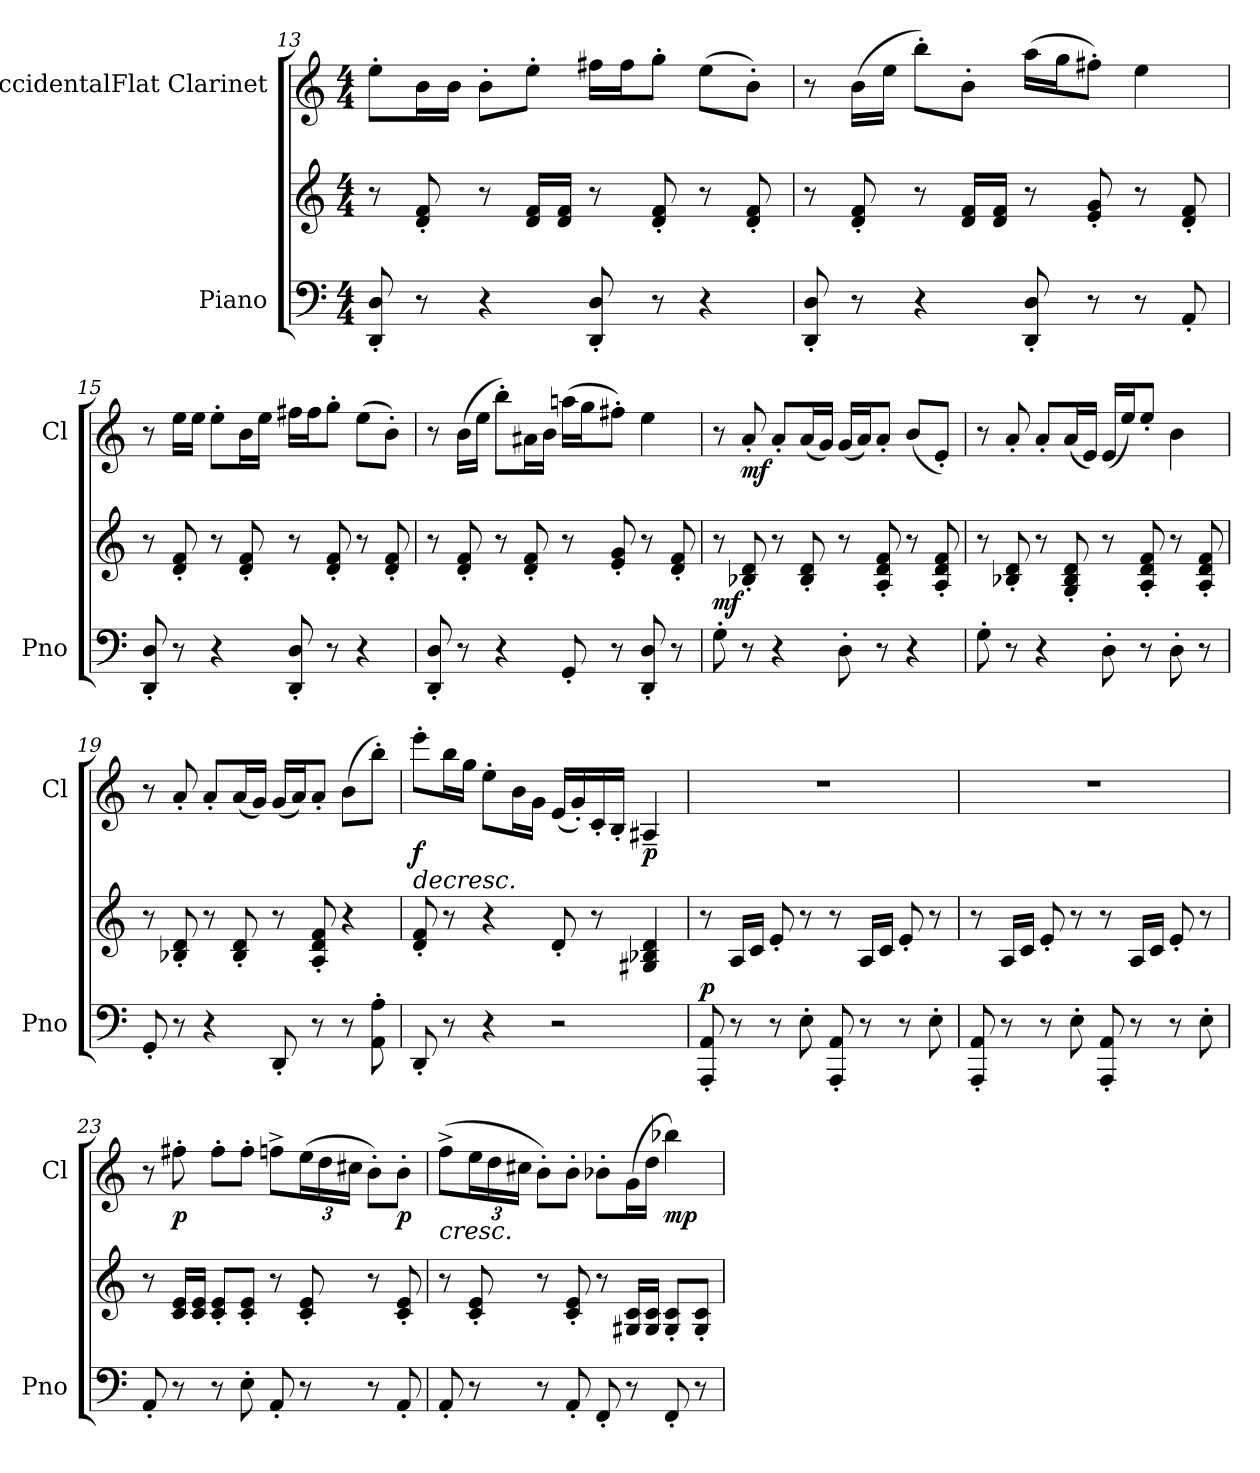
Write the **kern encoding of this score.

**kern	**kern	**dynam	**kern	**dynam
*part2	*part2	*part2	*part1	*part1
*staff3	*staff2	*staff2/3	*staff1	*staff1
*I"Piano	*	*	*I"BaccidentalFlat Clarinet	*
*I'Pno	*	*	*I'Cl	*
*clefF4	*clefG2	*	*clefG2	*
*	*	*	*ITrd1c2	*
*k[]	*k[]	*	*k[b-e-]	*
*M4/4	*M4/4	*	*M4/4	*
=13	=13	=13	=13	=13
8DD/' 8D/'	8r	.	8dd'\L	.
8r	8d/' 8f/'	.	16a\L	.
.	.	.	16a\JJ	.
4r	8r	.	8a'\L	.
.	16d/ 16f/LL	.	8dd'\J	.
.	16d/ 16f/JJ	.	.	.
8DD/' 8D/'	8r	.	16een\LL	.
.	.	.	16ee\J	.
8r	8d/' 8f/'	.	8ff'\J	.
4r	8r	.	(8dd\L	.
.	8d/' 8f/'	.	8a'\J)	.
!!LO:LB:g=z
=14	=14	=14	=14	=14
8DD/' 8D/'	8r	.	8r	.
8r	8d/' 8f/'	.	(16a\LL	.
.	.	.	16dd\JJ	.
4r	8r	.	8aa'\L)	.
.	16d/ 16f/LL	.	8a'\J	.
.	16d/ 16f/JJ	.	.	.
8DD/' 8D/'	8r	.	(16gg\LL	.
.	.	.	16ff\J	.
8r	8e/' 8g/'	.	8een'\J)	.
8r	8r	.	4dd\	.
8AA'/	8d/' 8f/'	.	.	.
=15	=15	=15	=15	=15
8DD/' 8D/'	8r	.	8r	.
8r	8d/' 8f/'	.	16dd\LL	.
.	.	.	16dd\JJ	.
4r	8r	.	8dd'\L	.
.	8d/' 8f/'	.	16a\L	.
.	.	.	16dd\JJ	.
8DD/' 8D/'	8r	.	16een\LL	.
.	.	.	16ee\J	.
8r	8d/' 8f/'	.	8ff'\J	.
4r	8r	.	(8dd\L	.
.	8d/' 8f/'	.	8a'\J)	.
=16	=16	=16	=16	=16
8DD/' 8D/'	8r	.	8r	.
8r	8d/' 8f/'	.	(16a\LL	.
.	.	.	16dd\JJ	.
4r	8r	.	8aa'\L)	.
.	8d/' 8f/'	.	16g#X\L	.
.	.	.	16a\JJ	.
8GG'/	8r	.	(16ggn\LL	.
.	.	.	16ff\J	.
8r	8e/' 8g/'	.	8een'\J)	.
8DD/' 8D/'	8r	.	4dd\	.
8r	8d/' 8f/'	.	.	.
!!LO:LB:g=z
=17	=17	=17	=17	=17
!	!	!LO:DY:a=2	!	!
8G'\	8r	mf	8r	.
!	!	!	!	!LO:DY:b
8r	8B-X/' 8d/'	.	8g'/	mf
4r	8r	.	8g'/L	.
.	8B-/' 8d/'	.	(16g/L	.
.	.	.	16f/JJ)	.
8D'\	8r	.	(16f/LL	.
.	.	.	16g/J)	.
8r	8A/' 8d/' 8f/'	.	8g'/J	.
4r	8r	.	(8a/L	.
.	8A/' 8d/' 8f/'	.	8d'/J)	.
=18	=18	=18	=18	=18
8G'\	8r	.	8r	.
8r	8B-X/' 8d/'	.	8g'/	.
4r	8r	.	8g'/L	.
.	8G/' 8B-/' 8d/'	.	(16g/L	.
.	.	.	16d/JJ)	.
8D'\	8r	.	(16d/LL	.
.	.	.	16dd/J)	.
8r	8A/' 8d/' 8f/'	.	8dd'/J	.
8D'\	8r	.	4a\	.
8r	8A/' 8d/' 8f/'	.	.	.
=19	=19	=19	=19	=19
8GG'/	8r	.	8r	.
8r	8B-X/' 8d/'	.	8g'/	.
4r	8r	.	8g'/L	.
.	8B-/' 8d/'	.	(16g/L	.
.	.	.	16f/JJ)	.
8DD'/	8r	.	(16f/LL	.
.	.	.	16g/J)	.
8r	8A/' 8d/' 8f/'	.	8g'/J	.
8r	4r	.	(8a\L	.
8AA\' 8A\'	.	.	8aa'\J)	.
!!LO:PB:g=z
=20	=20	=20	=20	=20
!	!	!	!	!LO:HP:b
!	!	!	!	!LO:DY:n=1:b
8DD'/	8d/' 8f/'	.	8ddd'\L	> f
8r	8r	.	16aa\L	.
.	.	.	16ff\JJ	.
4r	4r	.	8dd'\L	.
.	.	.	16a\L	.
.	.	.	16f\JJ	.
2r	8d'/	.	(16d/LL	.
.	.	.	16f'/)	.
.	8r	.	16B-'/	.
.	.	.	16A'/JJ	.
!	!	!	!	!LO:DY:n=2:b
.	4G#X/ 4B-X/ 4d/	.	4G#X~/	p
.	.	.	.	]
=21	=21	=21	=21	=21
!	!	!LO:DY:a=2	!	!
8AAA/' 8AA/'	8r	p	1r	.
8r	16A/LL	.	.	.
.	16c/JJ	.	.	.
8r	8e'/	.	.	.
8E'\	8r	.	.	.
8AAA/' 8AA/'	8r	.	.	.
8r	16A/LL	.	.	.
.	16c/JJ	.	.	.
8r	8e'/	.	.	.
8E'\	8r	.	.	.
=22	=22	=22	=22	=22
8AAA/' 8AA/'	8r	.	1r	.
8r	16A/LL	.	.	.
.	16c/JJ	.	.	.
8r	8e'/	.	.	.
8E'\	8r	.	.	.
8AAA/' 8AA/'	8r	.	.	.
8r	16A/LL	.	.	.
.	16c/JJ	.	.	.
8r	8e'/	.	.	.
8E'\	8r	.	.	.
!!LO:LB:g=z
=23	=23	=23	=23	=23
8AA'/	8r	.	8r	.
!	!	!	!	!LO:DY:b
8r	16c/ 16e/LL	.	8een'\	p
.	16c/ 16e/JJ	.	.	.
8r	8c/' 8e/'L	.	8ee'\L	.
8E'\	8c/' 8e/'J	.	8ee'\J	.
8AA'/	8r	.	8ee-X^\L	.
*	*	*	*Xbrackettup	*
8r	8c/' 8e/'	.	(24dd\L	.
.	.	.	24cc\	.
.	.	.	24bn\JJ	.
8r	8r	.	8a'\L)	.
!	!	!	!	!LO:DY:b
8AA'/	8c/' 8e/'	.	8a'\J	p
=24	=24	=24	=24	=24
!	!	!	!	!LO:HP:b
8AA'/	8r	.	(8ee-^\L	<
8r	8c/' 8e/'	.	24dd\L	.
.	.	.	24cc\	.
.	.	.	24bn\JJ	.
8r	8r	.	8a'\L)	.
8AA'/	8c/' 8e/'	.	8a'\J	.
8FF'/	8r	.	8a-X'\L	.
8r	16G#X/ 16c/LL	.	(16f\L	.
.	16G#/ 16c/JJ	.	16cc\JJ	.
!	!	!	!	!LO:DY:b
8FF'/	8G#/' 8c/'L	.	4aa-X\)	mp
8r	8G#/' 8c/'J	.	.	.
.	.	.	.	[
=	=	=	=	=
*-	*-	*-	*-	*-
